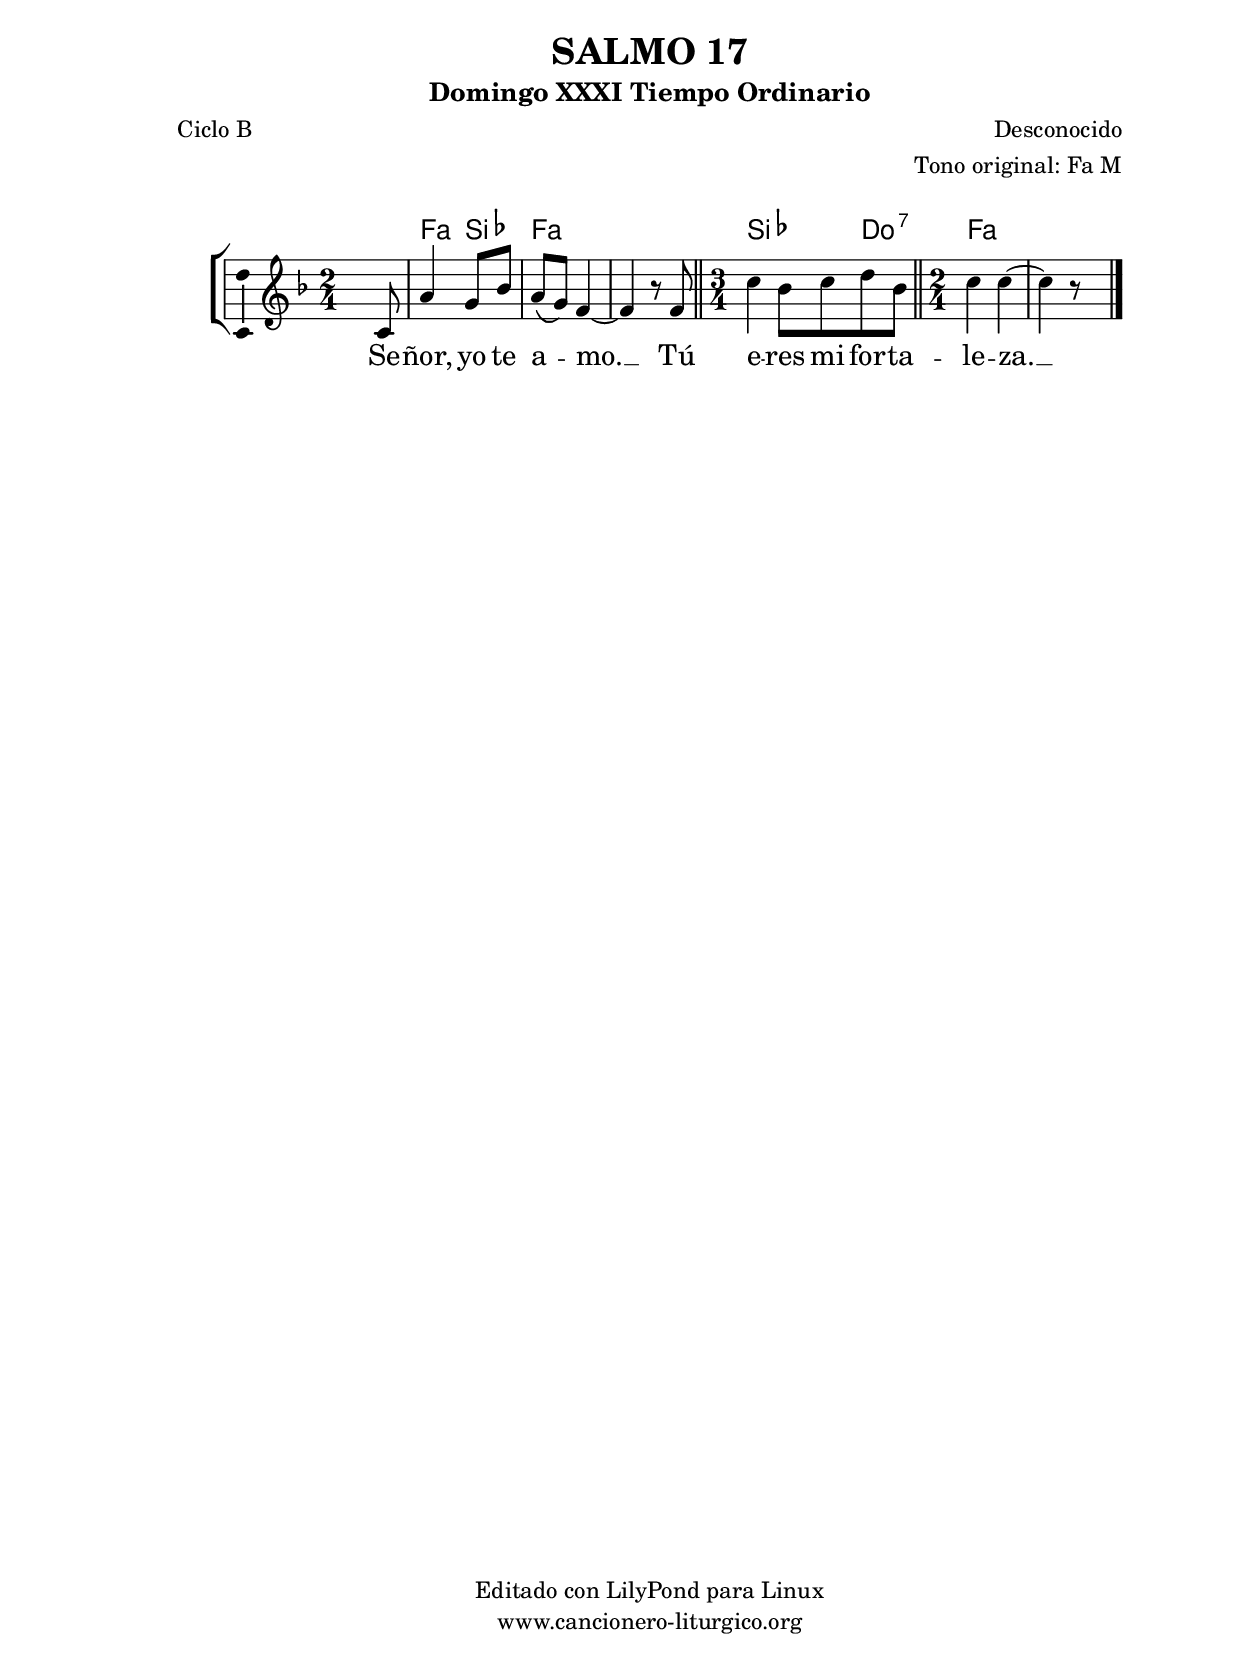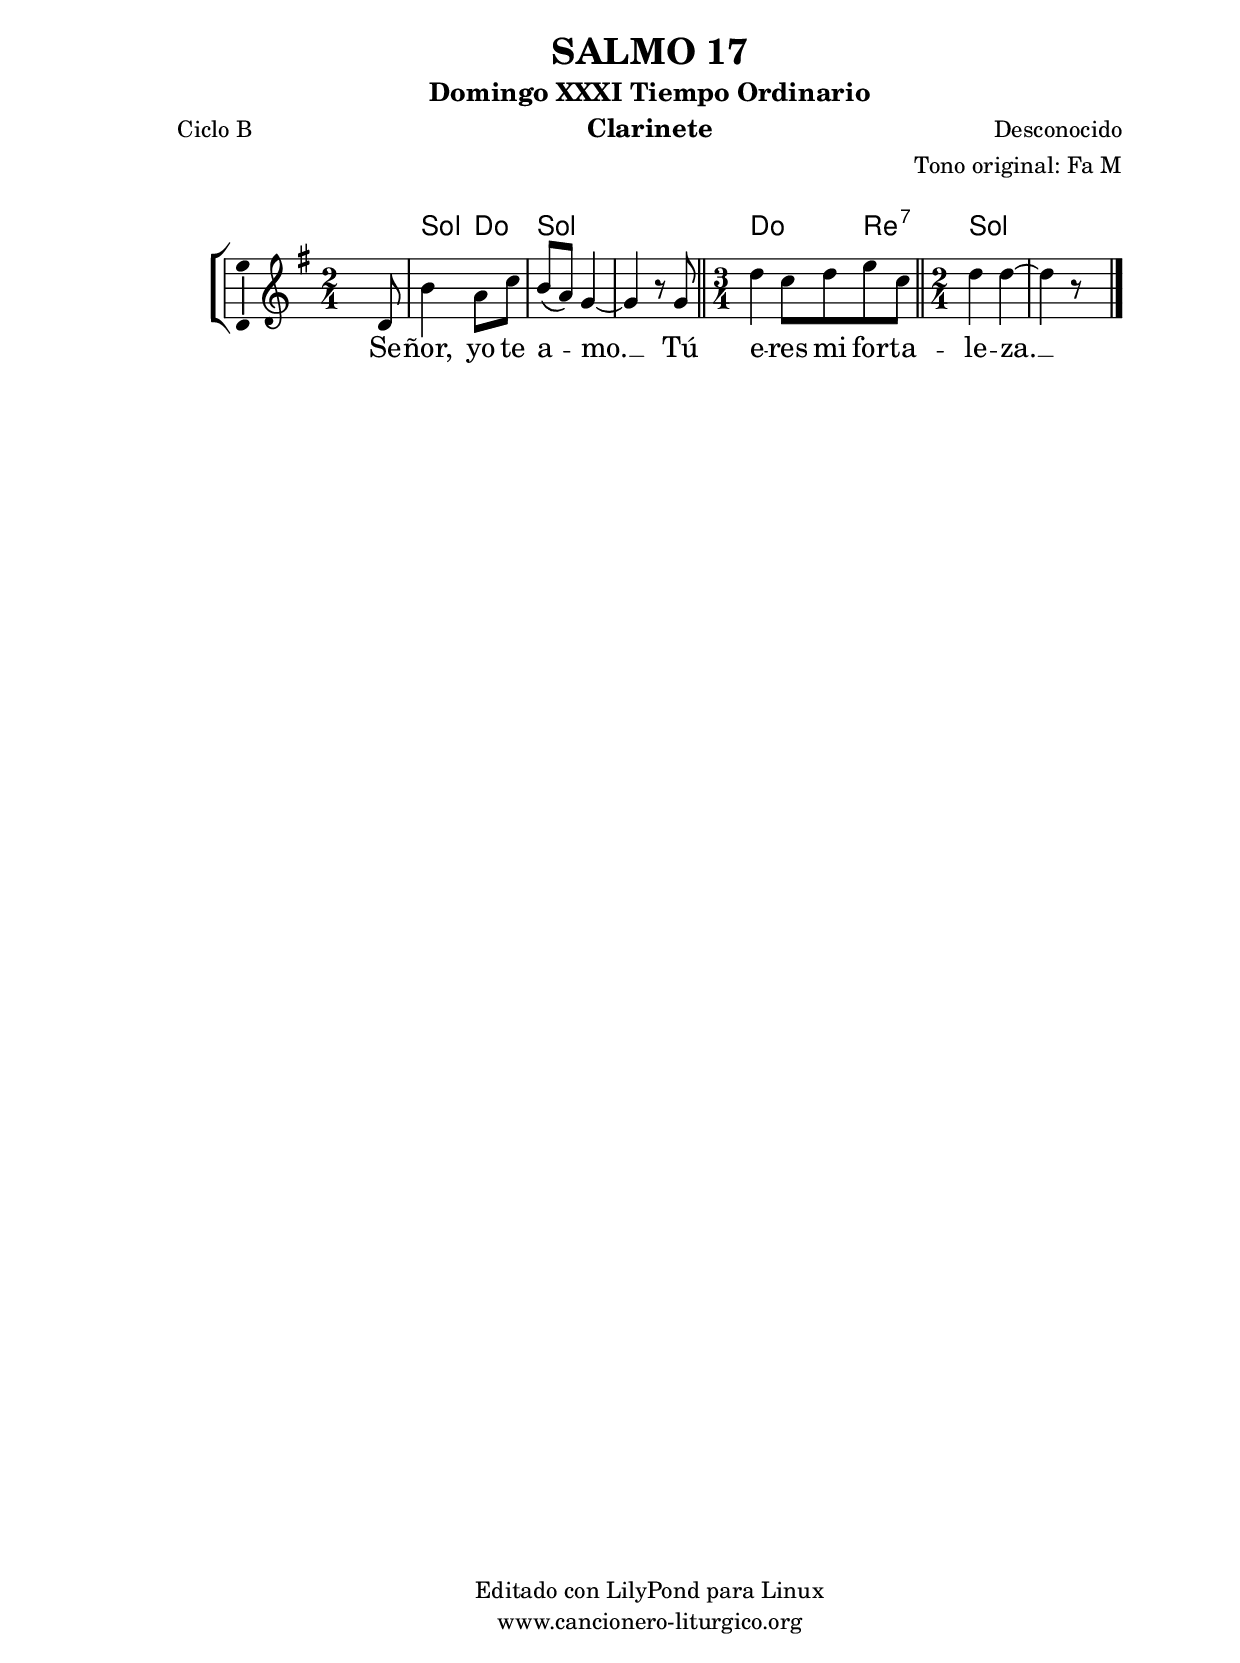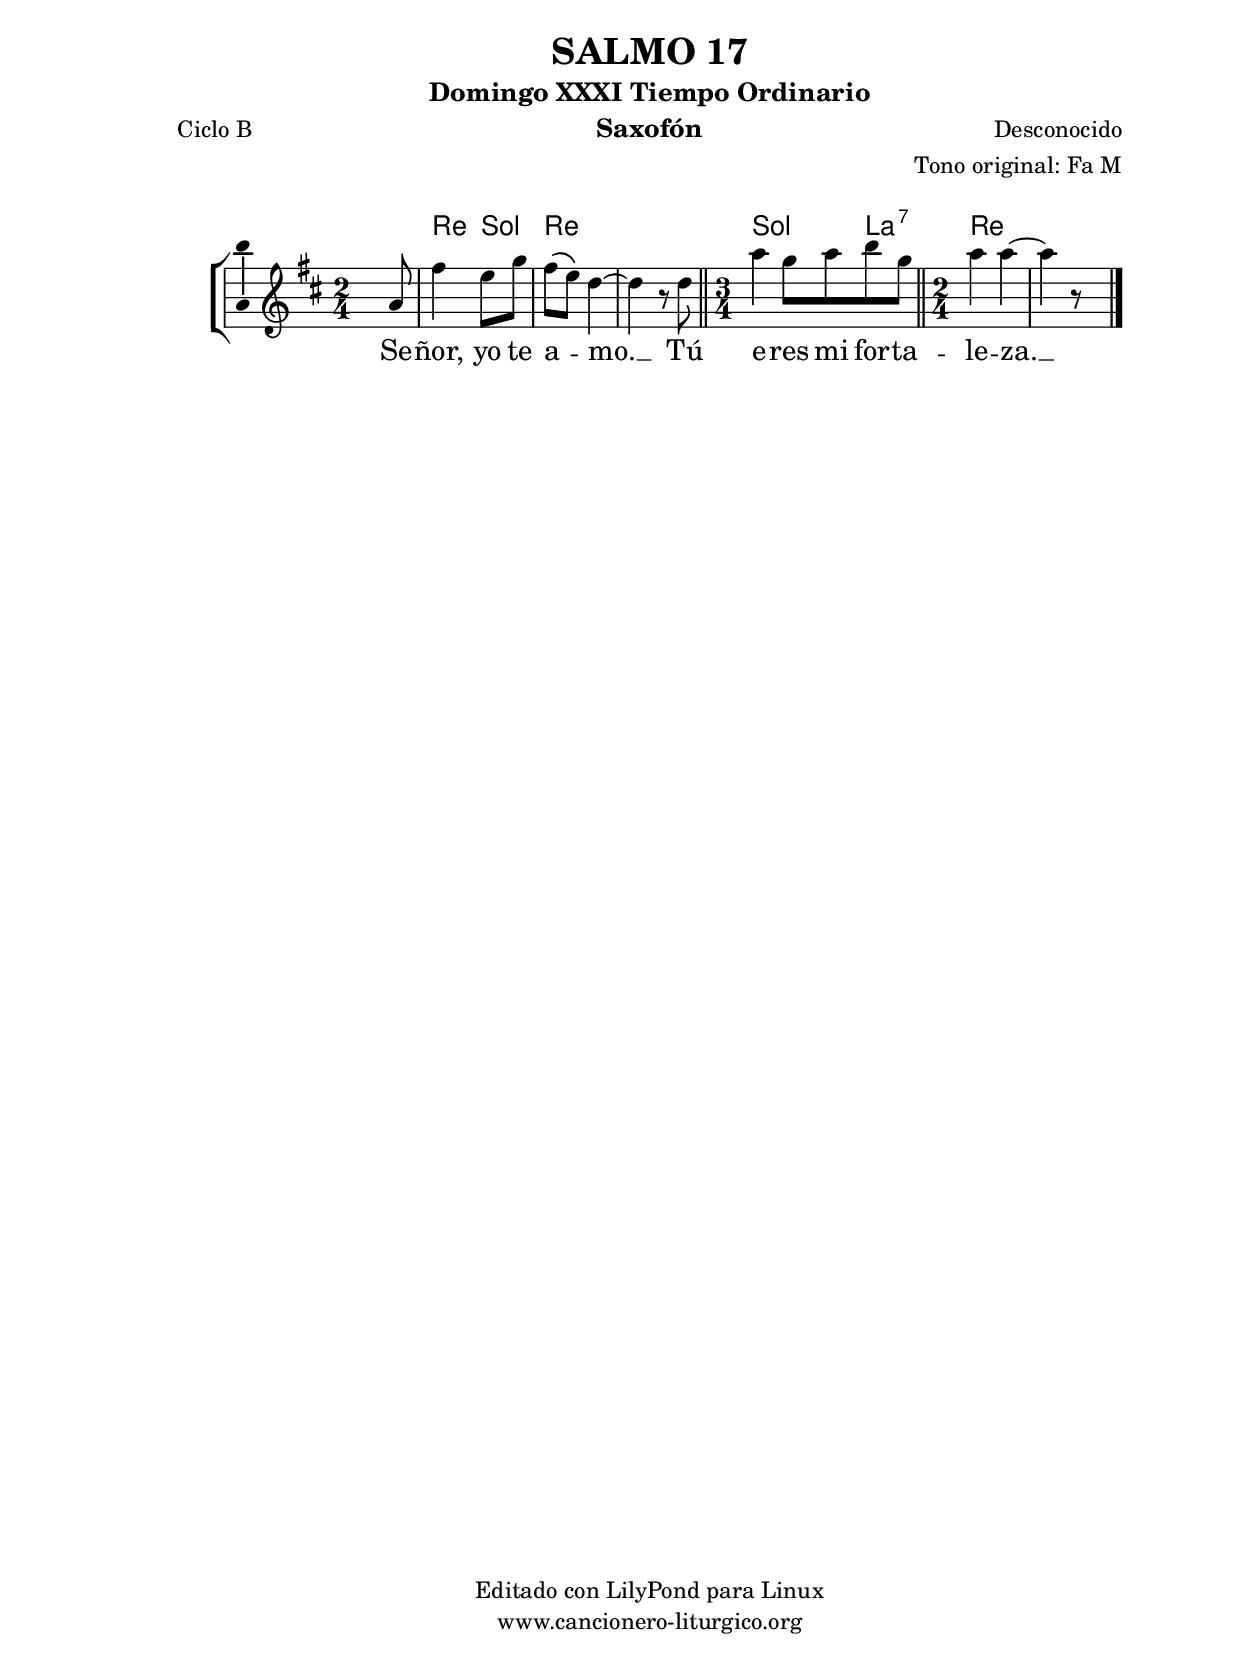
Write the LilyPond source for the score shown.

%
%para convertir .midi en .wav:
%timidity filename.midi -Ow -o finename.wav
%
%
%Para convertir de .wav a .mp3:
%lame -h -m j filename.wav
%
%
%para escuchar el midi:
%timidity nombrefichero.midi
%


%versión de lilypond para la que se ha escrito esta partitura:
\version "2.16.0"

	%Tamaño papel
	#(set-default-paper-size "a4")
	%Tamaño partitura
	#(set-global-staff-size 20)
	%No responde al pulsar sobre una nota
	#(ly:set-option 'point-and-click #f)

%parámetros del encabezamiento:
\header {
	title = "SALMO 17"
	subtitle = "Domingo XXXI Tiempo Ordinario"
	composer = "Desconocido"
	poet = "Ciclo B"
	meter = ""
	arranger = "Tono original: Fa M"
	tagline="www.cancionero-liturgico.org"
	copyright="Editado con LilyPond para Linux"
	}

%parámetros asociados al papel:
\paper  {
	oddHeaderMarkup = \markup {\fill-line { \on-the-fly #not-first-page \fromproperty #'header:title \on-the-fly #not-first-page \fromproperty #'header:composer }}
	evenHeaderMarkup = \markup {\fill-line { \fromproperty #'header:composer \fromproperty #'header:title }}
	#(set-paper-size "a4")
	print-page-number = ##f
	first-page-number = 1
	print-first-page-number = ##f
%	head-separation = 3.0 \cm
	top-margin = 2.0 \cm
	bottom-margin = 0.5\cm
%%%	bottom-margin = -1.0\cm
	left-margin = 3.0 \cm
	line-width = 16.0 \cm 
	indent = 8\mm
	interscoreline = 2.\mm
	between-system-space = 15\mm
%	para que las partituras no llenen la hoja:
	ragged-bottom = ##t
%	idem para la última hoja:
	ragged-last-bottom = ##f
%	para que las partituras llenen el ancho del papel:
	ragged-last = ##f
	after-title-space = 2.5 \cm
%page-count=1
%system-count=8

	%Flexible Vertical Spacing
%	markup-markup-spacing =
%	#'((basic-distance . 15) (minimum-distance . 15) (padding . 3))
	markup-system-spacing =
	#'((basic-distance . 15) (minimum-distance . 15) (padding . 3))
	system-system-spacing =
	#'((basic-distance . 15) (minimum-distance . 15) (padding . 3))
	score-system-spacing =
	#'((basic-distance . 15) (minimum-distance . 15) (padding . 5))
%	top-system-spacing = % header
%	#'((basic-distance . 8) (minimum-distance . 0) (padding . 3))
%	top-markup-spacing =
%	#'((basic-distance . 20) (minimum-distance . 20) (padding . 3))
	last-bottom-spacing = % footer
	#'((basic-distance . 5) (minimum-distance . 5) (padding . 3))
%	score-markup-spacing =
%	#'((basic-distance . 16) (minimum-distance . 13) (padding . 3))

	}


%parámetros que afectan a toda la partitura:
global =  {
	%clave de sol (G):
	\clef G
	%armadura:
%	\transpose ees f
	\key f \major
	\tempo 4=100
	\set Score.tempoHideNote = ##t
	}


acordes = {
	\italianChords
	\chordmode {
%	\transpose ees f
{

s2
f4 bes f2 f2 bes c4:7 f2 f

	}
	}
}

melodia = 
%	\transpose ees f
{
	\relative c'{

\time 2/4
s4 s8 c8
a'4 g8 bes
a8 \(g\) f4~
f4 r8 f8
\bar "||"
\time 3/4
c'4 bes8 c d bes
\bar "||"
\time 2/4
c4 c~
c4 r8 s8

	\bar "|."
	}
	}


texto = \lyricmode {
Se -- ñor, yo te a -- _ mo. __ Tú e -- res mi for -- ta -- le -- za. __
	}


acordesStaff = \context ChordNames = acordesStaff <<
	\set chordChanges = ##t
	\acordes
	>>


vozStaff = \context Voice = vozStaff
\with {\consists "Ambitus_engraver"}
<<
%	\set Staff.instrumentName = ""
%	\set Staff.shortInstrumentName = ""
%	\set Staff.midiInstrument = #"clarinet"
%	\set Staff.midiInstrument = #"cello"
%	\set Staff.midiInstrument = #"flute"
	\set Staff.midiInstrument = #"electric guitar (jazz)"
%	\set Staff.midiInstrument = #"english horn"
%	\set Staff.midiInstrument = #"violin"
%	\set Staff.midiInstrument = #"glockenspiel"
	\set Staff.midiMinimumVolume = #0.7
	\set Staff.midiMaximumVolume = #0.9
	\global
	\melodia
	>>


textoStaff = \context Lyrics = textoStaff <<
	\lyricsto vozStaff \texto
	>>

\book {
	\score {
		\context ChoirStaff {
			\override StaffGroup.SystemStartBracket #'collapse-height = #1
			\override Score.SystemStartBar #'collapse-height = #1
			<<
			\acordesStaff
			\vozStaff
			\textoStaff
			>>
			}
		\layout {
	    		\context {
				\Lyrics
				\override LyricText #'font-size = #2
				}
	   		 \context {
				\Score
				%fontSize = #3
				\override StaffSymbol #'staff-space = #(magstep +3)
				%\override Beam #'thickness = #0.55
				%\override SpacingSpanner #'spacing-increment = #1.0
				%\override Slur #'height-limit = #1.5
				}
			}
		}
	\score {
		\unfoldRepeats
		\context ChoirStaff {
			<<
			\acordesStaff
			\vozStaff
			>>
			}
		\midi {
	  		\context {
	  			\Score
				tempoWholesPerMinute = #(ly:make-moment 70 4)
				}
			}
		}
	}

%Partitura para clarinete
#(define output-suffix "C")
\book {
	\header{
		instrument = "Clarinete"
		}
	\score {
		\context ChoirStaff {
			\override StaffGroup.SystemStartBracket #'collapse-height = #1
			\override Score.SystemStartBar #'collapse-height = #1
\transpose c d
			<<
			\acordesStaff
			\vozStaff
			\textoStaff
			>>
			}
		\layout {
	    		\context {
				\Lyrics
				\override LyricText #'font-size = #2
				}
	   		 \context {
				\Score
				%fontSize = #3
				\override StaffSymbol #'staff-space = #(magstep +3)
				%\override Beam #'thickness = #0.55
				%\override SpacingSpanner #'spacing-increment = #1.0
				%\override Slur #'height-limit = #1.5
				}
			}
		}
	}

%Partitura para saxofón
#(define output-suffix "S")
\book {
	\header{
		instrument = "Saxofón"
		}
	\score {
		\context ChoirStaff {
			\override StaffGroup.SystemStartBracket #'collapse-height = #1
			\override Score.SystemStartBar #'collapse-height = #1
\transpose c a
			<<
			\acordesStaff
			\vozStaff
			\textoStaff
			>>
			}
		\layout {
	    		\context {
				\Lyrics
				\override LyricText #'font-size = #2
				}
	   		 \context {
				\Score
				%fontSize = #3
				\override StaffSymbol #'staff-space = #(magstep +3)
				%\override Beam #'thickness = #0.55
				%\override SpacingSpanner #'spacing-increment = #1.0
				%\override Slur #'height-limit = #1.5
				}
			}
		}
	}

